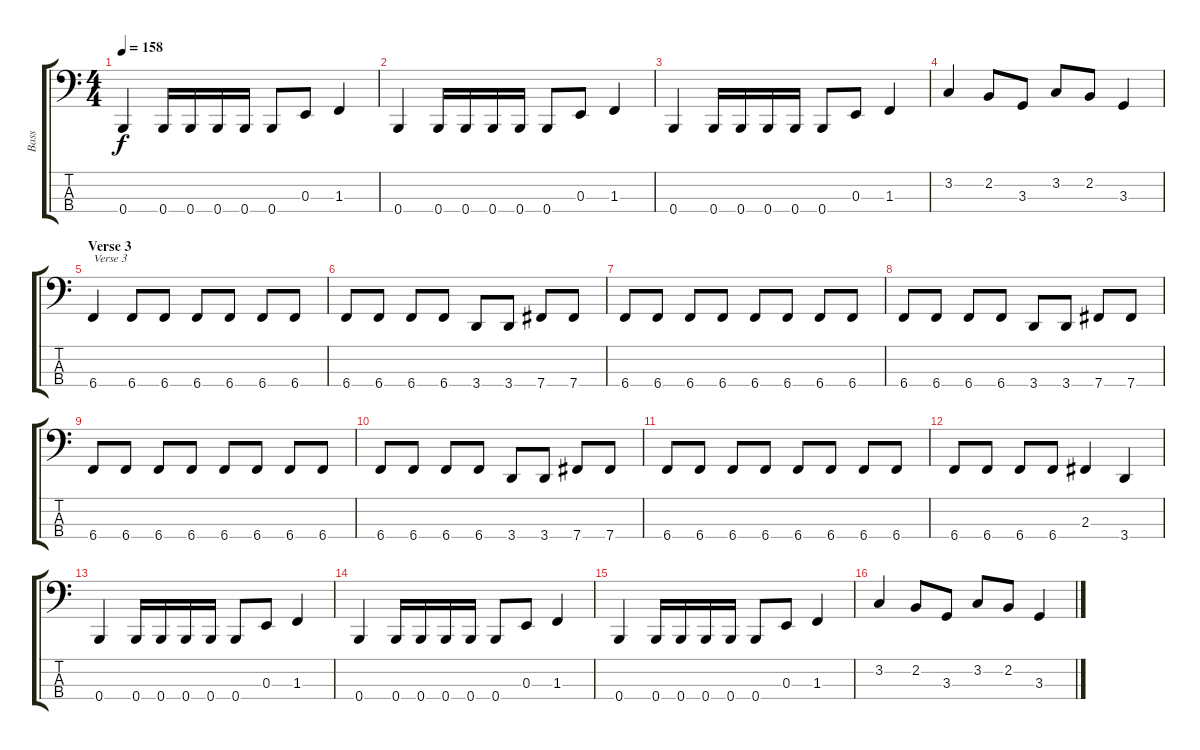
\track ("Bass" "Bass") {instrument electricbassfinger}
\staff {score tabs}
\tuning (D2 A1 E1 B0) {hide}
\ts (4 4)
\tempo 158
\clef f4
\ks c
0.4.4{dy f} 0.4.16 0.4.16 0.4.16 0.4.16 0.4.8 0.3.8 1.3.4 |
0.4.4 0.4.16 0.4.16 0.4.16 0.4.16 0.4.8 0.3.8 1.3.4 |
0.4.4 0.4.16 0.4.16 0.4.16 0.4.16 0.4.8 0.3.8 1.3.4 |
3.2.4 2.2.8 3.3.8 3.2.8 2.2.8 3.3.4 |
\section ("" "Verse 3")
6.4.4{txt "Verse 3"} 6.4.8 6.4.8 6.4.8 6.4.8 6.4.8 6.4.8 |
6.4.8 6.4.8 6.4.8 6.4.8 3.4.8 3.4.8 7.4.8 7.4.8 |
6.4.8 6.4.8 6.4.8 6.4.8 6.4.8 6.4.8 6.4.8 6.4.8 |
6.4.8 6.4.8 6.4.8 6.4.8 3.4.8 3.4.8 7.4.8 7.4.8 |
6.4.8 6.4.8 6.4.8 6.4.8 6.4.8 6.4.8 6.4.8 6.4.8 |
6.4.8 6.4.8 6.4.8 6.4.8 3.4.8 3.4.8 7.4.8 7.4.8 |
6.4.8 6.4.8 6.4.8 6.4.8 6.4.8 6.4.8 6.4.8 6.4.8 |
6.4.8 6.4.8 6.4.8 6.4.8 2.3.4 3.4.4 |
0.4.4 0.4.16 0.4.16 0.4.16 0.4.16 0.4.8 0.3.8 1.3.4 |
0.4.4 0.4.16 0.4.16 0.4.16 0.4.16 0.4.8 0.3.8 1.3.4 |
0.4.4 0.4.16 0.4.16 0.4.16 0.4.16 0.4.8 0.3.8 1.3.4 |
3.2.4 2.2.8 3.3.8 3.2.8 2.2.8 3.3.4
